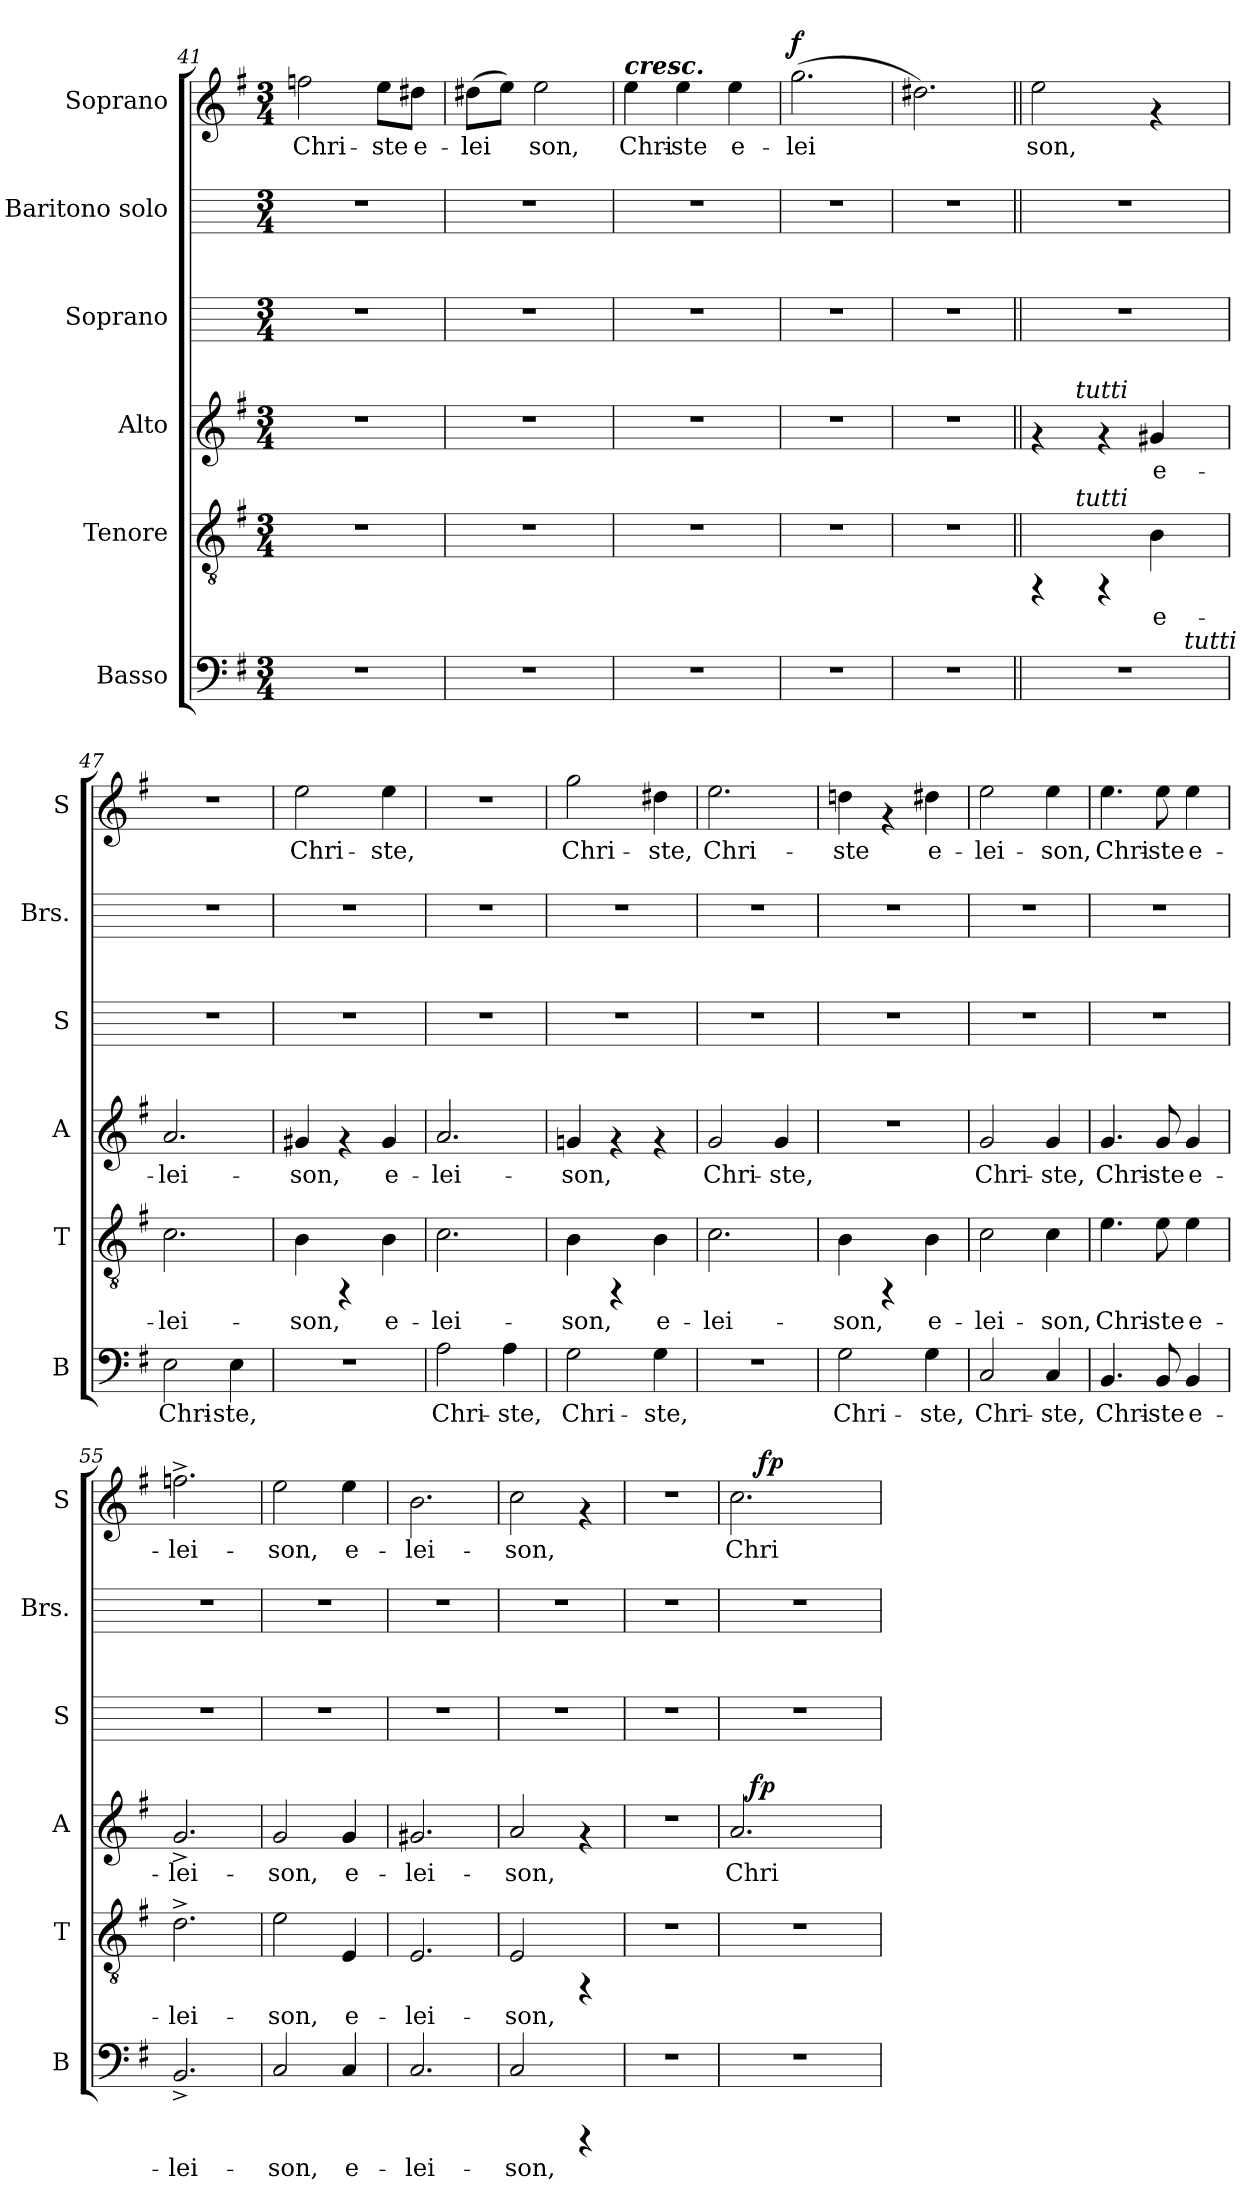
**kern	**text	**kern	**text	**kern	**text	**dynam	**kern	**kern	**kern	**text	**dynam
*part6	*part6	*part5	*part5	*part4	*part4	*part4	*part3	*part2	*part1	*part1	*part1
*staff6	*staff6	*staff5	*staff5	*staff4	*staff4	*staff4	*staff3	*staff2	*staff1	*staff1	*staff1
*I"Basso	*	*I"Tenore	*	*I"Alto	*	*	*I"Soprano	*I"Baritono  solo	*I"Soprano	*	*
*I'B	*	*I'T	*	*I'A	*	*	*I'S	*I'Brs.	*I'S	*	*
!!LO:PB:g=z
*clefF4	*	*clefGv2	*	*clefG2	*	*	*	*	*clefG2	*	*
*k[f#]	*	*k[f#]	*	*k[f#]	*	*	*k[]	*k[]	*k[f#]	*	*
*G:	*	*G:	*	*G:	*	*	*C:	*C:	*G:	*	*
*M3/4	*	*M3/4	*	*M3/4	*	*	*M3/4	*M3/4	*M3/4	*	*
=41	=41	=41	=41	=41	=41	=41	=41	=41	=41	=41	=41
!	!	!	!	!	!	!	!	!	!	!LO:LY:b:cj	!
2.r	.	2.r	.	2.r	.	.	2.r	2.r	2ffn\	Chri-	.
!	!	!	!	!	!	!	!	!	!	!LO:LY:b:cj	!
.	.	.	.	.	.	.	.	.	8ee\L	-ste	.
!	!	!	!	!	!	!	!	!	!	!LO:LY:b:cj	!
.	.	.	.	.	.	.	.	.	8dd#X\J	e-	.
=42	=42	=42	=42	=42	=42	=42	=42	=42	=42	=42	=42
!	!	!	!	!	!	!	!	!	!	!LO:LY:b:cj	!
2.r	.	2.r	.	2.r	.	.	2.r	2.r	(>8dd#X\L	-lei-	.
!	!	!	!	!	!	!	!	!	!	!LO:LY:b:cj	!
.	.	.	.	.	.	.	.	.	8ee\J)	--	.
!	!	!	!	!	!	!	!	!	!	!LO:LY:b:cj	!
.	.	.	.	.	.	.	.	.	2ee\	-son,	.
=43	=43	=43	=43	=43	=43	=43	=43	=43	=43	=43	=43
!	!	!	!	!	!	!	!	!	!LO:TX:a:Bi:t=cresc.	!	!
!	!	!	!	!	!	!	!	!	!	!LO:LY:b:cj	!
2.r	.	2.r	.	2.r	.	.	2.r	2.r	4ee\	Chri-	.
!	!	!	!	!	!	!	!	!	!	!LO:LY:b:cj	!
.	.	.	.	.	.	.	.	.	4ee\	-ste	.
!	!	!	!	!	!	!	!	!	!	!LO:LY:b:cj	!
.	.	.	.	.	.	.	.	.	4ee\	e-	.
=44	=44	=44	=44	=44	=44	=44	=44	=44	=44	=44	=44
!	!	!	!	!	!	!	!	!	!	!LO:LY:b:cj	!LO:DY:a
2.r	.	2.r	.	2.r	.	.	2.r	2.r	(>2.gg\	-lei-	f
=45	=45	=45	=45	=45	=45	=45	=45	=45	=45	=45	=45
!	!	!	!	!	!	!	!	!	!	!LO:LY:b:cj	!
2.r	.	2.r	.	2.r	.	.	2.r	2.r	2.dd#X\)	--	.
=46||	=46||	=46||	=46||	=46||	=46||	=46||	=46||	=46||	=46||	=46||	=46||
!	!	!	!	!	!	!	!	!	!	!LO:LY:b:cj	!
*^	*	*^	*	*^	*	*	*	*	*	*	*
2.r	2ryy	.	4rFF	8.ryy	.	4rf	8.ryy	.	.	2.r	2.r	2ee\	-son,	.
!	!	!	!	!	!	!	!LO:TX:a:i:t=tutti	!	!	!	!	!	!	!
!	!	!	!	!LO:TX:a:i:t=tutti	!	!	!	!	!	!	!	!	!	!
.	.	.	.	2ryy	.	.	2ryy	.	.	.	.	.	.	.
.	.	.	4rFF	.	.	4rf	.	.	.	.	.	.	.	.
!	!	!	!	!	!LO:LY:b:cj	!	!	!LO:LY:b:cj	!	!	!	!	!	!
.	8ryy	.	4B\	.	e-	4g#X/	.	e-	.	.	.	4rf	.	.
!	!LO:TX:a:i:t=tutti	!	!	!	!	!	!	!	!	!	!	!	!	!
.	8ryy	.	.	.	.	.	.	.	.	.	.	.	.	.
.	.	.	.	16ryy	.	.	16ryy	.	.	.	.	.	.	.
=47	=47	=47	=47	=47	=47	=47	=47	=47	=47	=47	=47	=47	=47	=47
!	!	!LO:LY:b:cj	!	!	!LO:LY:b:cj	!	!	!LO:LY:b:cj	!	!	!	!	!	!
*v	*v	*	*	*	*	*v	*v	*	*	*	*	*	*	*
*	*	*v	*v	*	*	*	*	*	*	*	*	*
2E\	Chri-	2.c\	-lei-	2.a/	-lei-	.	2.r	2.r	2.r	.	.
!	!LO:LY:b:cj	!	!	!	!	!	!	!	!	!	!
4E\	-ste,	.	.	.	.	.	.	.	.	.	.
=48	=48	=48	=48	=48	=48	=48	=48	=48	=48	=48	=48
!	!	!	!LO:LY:b:cj	!	!LO:LY:b:cj	!	!	!	!	!LO:LY:b:cj	!
2.r	.	4B\	-son,	4g#X/	-son,	.	2.r	2.r	2ee\	Chri-	.
.	.	4rFF	.	4rf	.	.	.	.	.	.	.
!	!	!	!LO:LY:b:cj	!	!LO:LY:b:cj	!	!	!	!	!LO:LY:b:cj	!
.	.	4B\	e-	4g#/	e-	.	.	.	4ee\	-ste,	.
!!LO:LB:g=z
=49	=49	=49	=49	=49	=49	=49	=49	=49	=49	=49	=49
!	!LO:LY:b:cj	!	!LO:LY:b:cj	!	!LO:LY:b:cj	!	!	!	!	!	!
2A\	Chri-	2.c\	-lei-	2.a/	-lei-	.	2.r	2.r	2.r	.	.
!	!LO:LY:b:cj	!	!	!	!	!	!	!	!	!	!
4A\	-ste,	.	.	.	.	.	.	.	.	.	.
=50	=50	=50	=50	=50	=50	=50	=50	=50	=50	=50	=50
!	!LO:LY:b:cj	!	!LO:LY:b:cj	!	!LO:LY:b:cj	!	!	!	!	!LO:LY:b:cj	!
2G\	Chri-	4B\	-son,	4gn/	-son,	.	2.r	2.r	2gg\	Chri-	.
.	.	4rFF	.	4rf	.	.	.	.	.	.	.
!	!LO:LY:b:cj	!	!LO:LY:b:cj	!	!	!	!	!	!	!LO:LY:b:cj	!
4G\	-ste,	4B\	e-	4rf	.	.	.	.	4dd#X\	-ste,	.
=51	=51	=51	=51	=51	=51	=51	=51	=51	=51	=51	=51
!	!	!	!LO:LY:b:cj	!	!LO:LY:b:cj	!	!	!	!	!LO:LY:b:cj	!
2.r	.	2.c\	-lei-	2g/	Chri-	.	2.r	2.r	2.ee\	Chri-	.
!	!	!	!	!	!LO:LY:b:cj	!	!	!	!	!	!
.	.	.	.	4g/	-ste,	.	.	.	.	.	.
=52	=52	=52	=52	=52	=52	=52	=52	=52	=52	=52	=52
!	!LO:LY:b:cj	!	!LO:LY:b:cj	!	!	!	!	!	!	!LO:LY:b:cj	!
2G\	Chri-	4B\	-son,	2.r	.	.	2.r	2.r	4ddn\	-ste	.
.	.	4rFF	.	.	.	.	.	.	4rf	.	.
!	!LO:LY:b:cj	!	!LO:LY:b:cj	!	!	!	!	!	!	!LO:LY:b:cj	!
4G\	-ste,	4B\	e-	.	.	.	.	.	4dd#X\	e-	.
=53	=53	=53	=53	=53	=53	=53	=53	=53	=53	=53	=53
!	!LO:LY:b:cj	!	!LO:LY:b:cj	!	!LO:LY:b:cj	!	!	!	!	!LO:LY:b:cj	!
2C/	Chri-	2c\	-lei-	2g/	Chri-	.	2.r	2.r	2ee\	-lei-	.
!	!LO:LY:b:cj	!	!LO:LY:b:cj	!	!LO:LY:b:cj	!	!	!	!	!LO:LY:b:cj	!
4C/	-ste,	4c\	-son,	4g/	-ste,	.	.	.	4ee\	-son,	.
=54	=54	=54	=54	=54	=54	=54	=54	=54	=54	=54	=54
!	!LO:LY:b:cj	!	!LO:LY:b:cj	!	!LO:LY:b:cj	!	!	!	!	!LO:LY:b:cj	!
4.BB/	Chri-	4.e\	Chri-	4.g/	Chri-	.	2.r	2.r	4.ee\	Chri-	.
!	!LO:LY:b:cj	!	!LO:LY:b:cj	!	!LO:LY:b:cj	!	!	!	!	!LO:LY:b:cj	!
8BB/	-ste	8e\	-ste	8g/	-ste	.	.	.	8ee\	-ste	.
!	!LO:LY:b:cj	!	!LO:LY:b:cj	!	!LO:LY:b:cj	!	!	!	!	!LO:LY:b:cj	!
4BB/	e-	4e\	e-	4g/	e-	.	.	.	4ee\	e-	.
=55	=55	=55	=55	=55	=55	=55	=55	=55	=55	=55	=55
!	!LO:LY:b:cj	!	!LO:LY:b:cj	!	!LO:LY:b:cj	!	!	!	!	!LO:LY:b:cj	!
2.BB^</	-lei-	2.d^>\	-lei-	2.g^</	-lei-	.	2.r	2.r	2.ffn^>\	-lei-	.
=56	=56	=56	=56	=56	=56	=56	=56	=56	=56	=56	=56
!	!LO:LY:b:cj	!	!LO:LY:b:cj	!	!LO:LY:b:cj	!	!	!	!	!LO:LY:b:cj	!
2C/	-son,	2e\	-son,	2g/	-son,	.	2.r	2.r	2ee\	-son,	.
!	!LO:LY:b:cj	!	!LO:LY:b:cj	!	!LO:LY:b:cj	!	!	!	!	!LO:LY:b:cj	!
4C/	e-	4E/	e-	4g/	e-	.	.	.	4ee\	e-	.
=57	=57	=57	=57	=57	=57	=57	=57	=57	=57	=57	=57
!	!LO:LY:b:cj	!	!LO:LY:b:cj	!	!LO:LY:b:cj	!	!	!	!	!LO:LY:b:cj	!
2.C/	-lei-	2.E/	-lei-	2.g#X/	-lei-	.	2.r	2.r	2.b\	-lei-	.
!!LO:PB:g=z
=58	=58	=58	=58	=58	=58	=58	=58	=58	=58	=58	=58
!	!LO:LY:b:cj	!	!LO:LY:b:cj	!	!LO:LY:b:cj	!	!	!	!	!LO:LY:b:cj	!
2C/	-son,	2E/	-son,	2a/	-son,	.	2.r	2.r	2cc\	-son,	.
4rCCC	.	4rFF	.	4rf	.	.	.	.	4rf	.	.
=59	=59	=59	=59	=59	=59	=59	=59	=59	=59	=59	=59
2.r	.	2.r	.	2.r	.	.	2.r	2.r	2.r	.	.
=60	=60	=60	=60	=60	=60	=60	=60	=60	=60	=60	=60
!	!	!	!	!	!LO:LY:b:cj	!	!	!	!	!LO:LY:b:cj	!
*	*	*	*	*^	*	*	*	*	*^	*	*
2.r	.	2.r	.	2.a/	16ryy	Chri-	.	2.r	2.r	2.cc\	16ryy	Chri-	.
!	!	!	!	!	!	!	!LO:DY:a	!	!	!	!	!	!
.	.	.	.	.	2ryy	.	fp	.	.	.	64ryy	.	.
!	!	!	!	!	!	!	!	!	!	!	!	!	!LO:DY:a
.	.	.	.	.	.	.	.	.	.	.	2ryy	.	fp
.	.	.	.	.	8.ryy	.	.	.	.	.	.	.	.
.	.	.	.	.	.	.	.	.	.	.	8ryy	.	.
.	.	.	.	.	.	.	.	.	.	.	32.ryy	.	.
*	*	*	*	*v	*v	*	*	*	*	*v	*v	*	*
=	=	=	=	=	=	=	=	=	=	=	=
*-	*-	*-	*-	*-	*-	*-	*-	*-	*-	*-	*-
